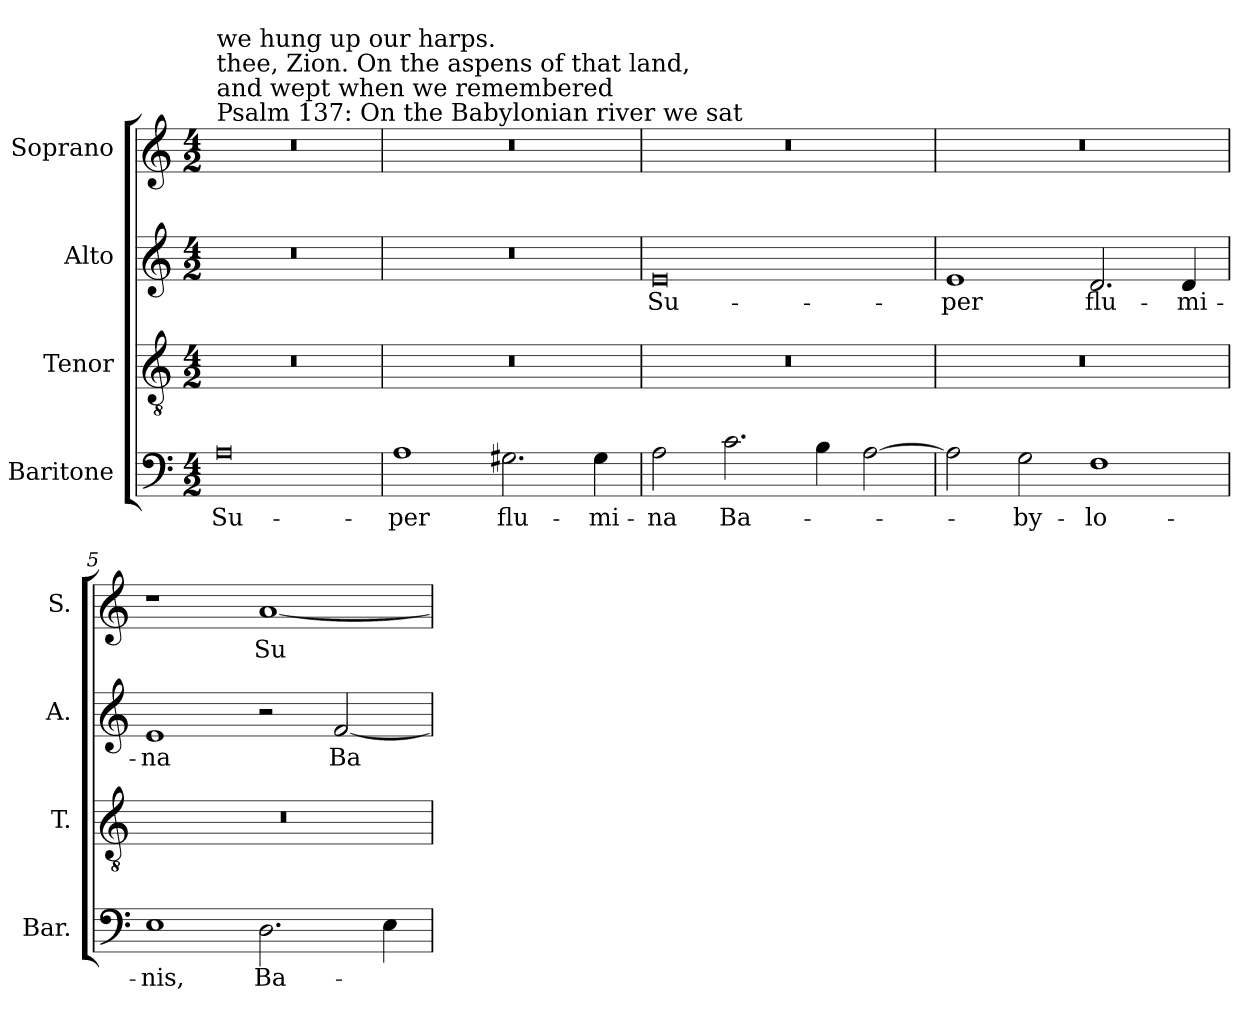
**kern	**text	**kern	**kern	**text	**kern	**text
*part4	*part4	*part3	*part2	*part2	*part1	*part1
*staff4	*staff4	*staff3	*staff2	*staff2	*staff1	*staff1
*I"Baritone	*	*I"Tenor	*I"Alto	*	*I"Soprano	*
*I'Bar.	*	*I'T.	*I'A.	*	*I'S.	*
!!LO:PB:g=z
*clefF4	*	*clefGv2	*clefG2	*	*clefG2	*
*	*	*ITrd7c12	*	*	*	*
*k[]	*	*k[]	*k[]	*	*k[]	*
*C:	*	*C:	*C:	*	*C:	*
*M4/2	*	*M4/2	*M4/2	*	*M4/2	*
*MM184	*	*MM184	*MM184	*	*MM184	*
=1	=1	=1	=1	=1	=1	=1
!	!	!	!	!	!LO:TX:a:t=Psalm 137&colon; On the Babylonian river we sat	!
!	!	!	!	!	!LO:TX:t=and wept when we remembered	!
!	!	!	!	!	!LO:TX:t=thee, Zion.   On the aspens of that land,	!
!	!	!	!	!	!LO:TX:t=we hung up our harps.	!
!	!LO:LY:b:color=#000000	!LO:N:vis=1	!LO:N:vis=1	!	!LO:N:vis=1	!
0Ai	Su-	0r	0r	.	0r	.
=2	=2	=2	=2	=2	=2	=2
!	!LO:LY:b:color=#000000	!LO:N:vis=1	!LO:N:vis=1	!	!LO:N:vis=1	!
1Ai	-per	0r	0r	.	0r	.
!	!LO:LY:b:color=#000000	!	!	!	!	!
2.G#Xi\	flu-	.	.	.	.	.
!	!LO:LY:b:color=#000000	!	!	!	!	!
4G#i\	-mi-	.	.	.	.	.
=3	=3	=3	=3	=3	=3	=3
!	!LO:LY:b:color=#000000	!LO:N:vis=1	!	!	!	!
!	!	!	!	!LO:LY:b:color=#000000	!LO:N:vis=1	!
2Ai\	-na	0r	0ei	Su-	0r	.
!	!LO:LY:b:color=#000000	!	!	!	!	!
2.ci\	Ba-	.	.	.	.	.
4Bi\	.	.	.	.	.	.
[2Ai\	.	.	.	.	.	.
=4	=4	=4	=4	=4	=4	=4
!	!	!LO:N:vis=1	!	!	!	!
!	!	!	!	!LO:LY:b:color=#000000	!LO:N:vis=1	!
2Ai\]	.	0r	1ei	-per	0r	.
!	!LO:LY:b:color=#000000	!	!	!	!	!
2Gi\	-by-	.	.	.	.	.
!	!LO:LY:b:color=#000000	!	!	!	!	!
!	!	!	!	!LO:LY:b:color=#000000	!	!
1Fi	-lo-	.	2.di/	flu-	.	.
!	!	!	!	!LO:LY:b:color=#000000	!	!
.	.	.	4di/	-mi-	.	.
=5	=5	=5	=5	=5	=5	=5
!	!LO:LY:b:color=#000000	!LO:N:vis=1	!	!	!	!
!	!	!	!	!LO:LY:b:color=#000000	!	!
1Ei	-nis,	0r	1ei	-na	1r	.
!	!LO:LY:b:color=#000000	!	!	!	!	!
!	!	!	!	!	!	!LO:LY:b:color=#000000
2.Di\	Ba-	.	2r	.	[1ai	Su-
!	!	!	!	!LO:LY:b:color=#000000	!	!
.	.	.	[2fi/	Ba-	.	.
4Ei\	.	.	.	.	.	.
=	=	=	=	=	=	=
*-	*-	*-	*-	*-	*-	*-
